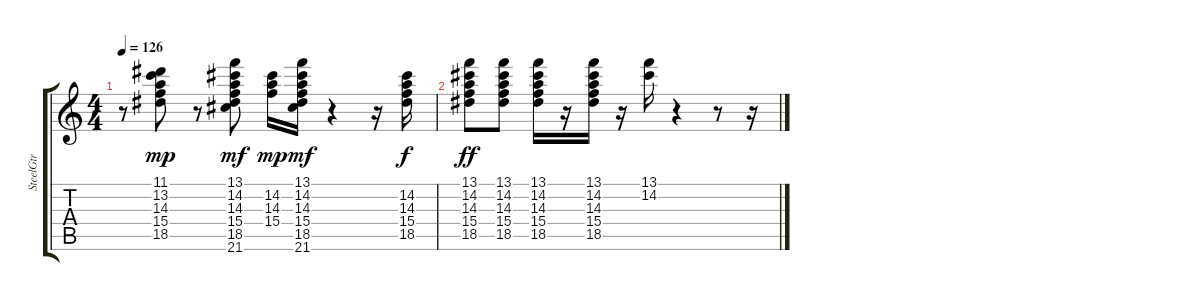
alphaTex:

\track ("SteelGtr" "SteelGtr") {instrument acousticguitarsteel}
\staff {score tabs}
\tuning (E4 B3 G3 D3 A2 E2) {hide}
\ts (4 4)
\tempo 126
\clef g2
\ks c
r.8{dy mf} (11.1 13.2 14.3 15.4 18.5).8{dy mp} r.8 (13.1 14.2 14.3 15.4 18.5 21.6).8{dy mf} (14.2 14.3 15.4).16{dy mp} (13.1 14.2 14.3 15.4 18.5 21.6).16{dy mf} r.4 r.16 (14.2 14.3 15.4 18.5).16{dy f} |
(13.1 14.2 14.3 15.4 18.5).8{dy ff} (13.1 14.2 14.3 15.4 18.5).8 (13.1 14.2 14.3 15.4 18.5).16 r.16 (13.1 14.2 14.3 15.4 18.5).16 r.16 (13.1 14.2).16 r.4 r.8 r.16
